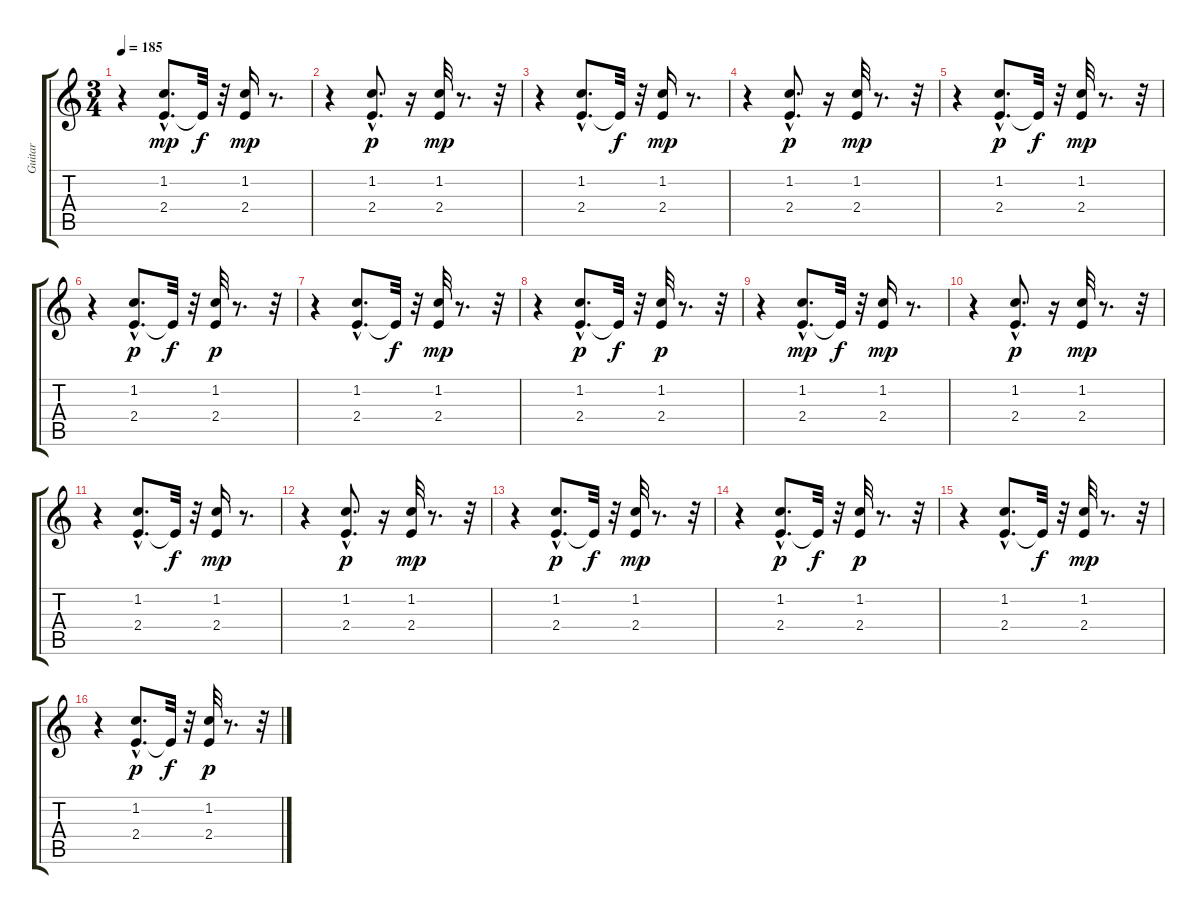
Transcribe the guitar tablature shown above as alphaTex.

\track ("Guitar " "Guitar ") {instrument acousticguitarnylon}
\staff {score tabs}
\tuning (E4 B3 G3 D3 A2 E2) {hide}
\ts (3 4)
\tempo 185
\clef g2
\ks c
r.4{dy p} (1.2{hac} 2.4{hac}).8{d dy mp} 2.4{t}.32{dy f} r.32 (1.2 2.4).16{dy mp} r.8{d} |
r.4 (1.2 2.4{hac}).8{d dy p} r.16 (1.2 2.4).32{dy mp} r.8{d} r.32 |
r.4 (1.2{hac} 2.4{hac}).8{d} 2.4{t}.32{dy f} r.32 (1.2 2.4).16{dy mp} r.8{d} |
r.4 (1.2 2.4{hac}).8{d dy p} r.16 (1.2 2.4).32{dy mp} r.8{d} r.32 |
r.4 (1.2{hac} 2.4{hac}).8{d dy p} 2.4{t}.32{dy f} r.32 (1.2 2.4).32{dy mp} r.8{d} r.32 |
r.4 (1.2{hac} 2.4{hac}).8{d dy p} 2.4{t}.32{dy f} r.32 (1.2 2.4).32{dy p} r.8{d} r.32 |
r.4 (1.2{hac} 2.4{hac}).8{d} 2.4{t}.32{dy f} r.32 (1.2 2.4).32{dy mp} r.8{d} r.32 |
r.4 (1.2{hac} 2.4{hac}).8{d dy p} 2.4{t}.32{dy f} r.32 (1.2 2.4).32{dy p} r.8{d} r.32 |
r.4 (1.2{hac} 2.4{hac}).8{d dy mp} 2.4{t}.32{dy f} r.32 (1.2 2.4).16{dy mp} r.8{d} |
r.4 (1.2 2.4{hac}).8{d dy p} r.16 (1.2 2.4).32{dy mp} r.8{d} r.32 |
r.4 (1.2{hac} 2.4{hac}).8{d} 2.4{t}.32{dy f} r.32 (1.2 2.4).16{dy mp} r.8{d} |
r.4 (1.2 2.4{hac}).8{d dy p} r.16 (1.2 2.4).32{dy mp} r.8{d} r.32 |
r.4 (1.2{hac} 2.4{hac}).8{d dy p} 2.4{t}.32{dy f} r.32 (1.2 2.4).32{dy mp} r.8{d} r.32 |
r.4 (1.2{hac} 2.4{hac}).8{d dy p} 2.4{t}.32{dy f} r.32 (1.2 2.4).32{dy p} r.8{d} r.32 |
r.4 (1.2{hac} 2.4{hac}).8{d} 2.4{t}.32{dy f} r.32 (1.2 2.4).32{dy mp} r.8{d} r.32 |
r.4 (1.2{hac} 2.4{hac}).8{d dy p} 2.4{t}.32{dy f} r.32 (1.2 2.4).32{dy p} r.8{d} r.32
